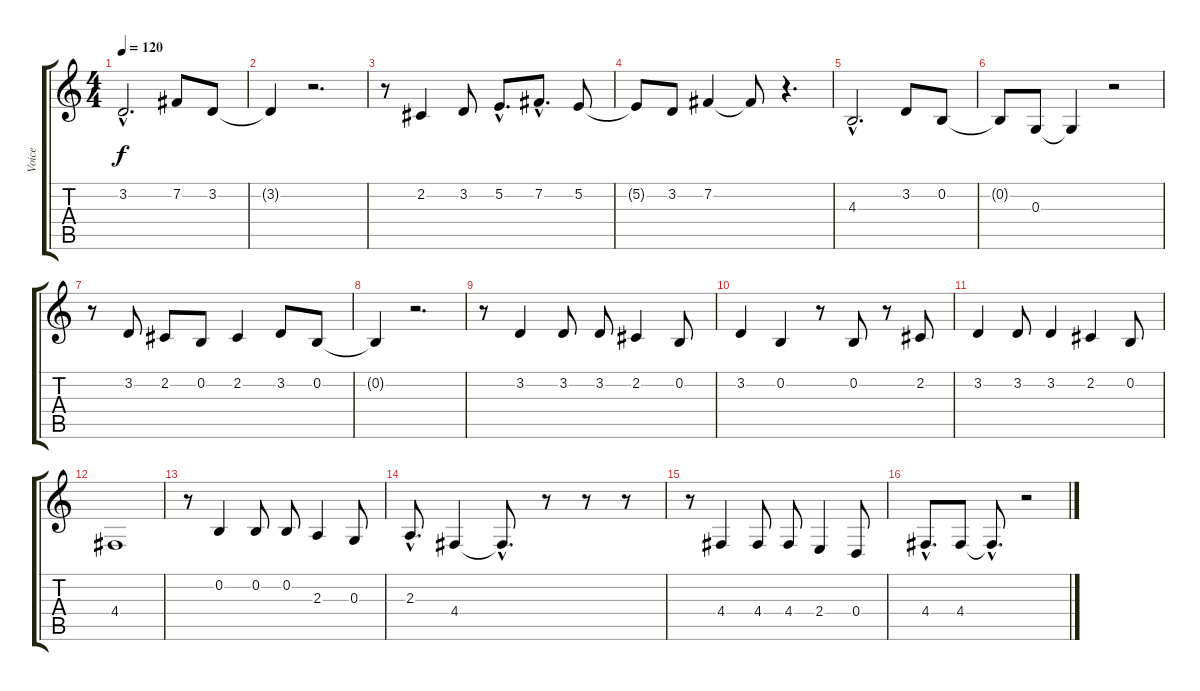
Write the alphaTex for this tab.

\track ("Voice" "Voice") {instrument pad7halo}
\staff {score tabs}
\tuning (E4 B3 G3 D3 A2 E2) {hide}
\ts (4 4)
\tempo 120
\clef g2
\ks c
3.2{hac}.2{d dy f} 7.2.8 3.2.8 |
3.2{t}.4 r.2{d} |
r.8 2.2.4 3.2.8 5.2{hac}.8{d} 7.2{hac}.8{d} 5.2.8 |
5.2{t}.8 3.2.8 7.2.4 7.2{t}.8 r.4{d} |
4.3{hac}.2{d} 3.2.8 0.2.8 |
0.2{t}.8 0.3.8 0.3{t}.4 r.2 |
r.8 3.2.8 2.2.8 0.2.8 2.2.4 3.2.8 0.2.8 |
0.2{t}.4 r.2{d} |
r.8 3.2.4 3.2.8 3.2.8 2.2.4 0.2.8 |
3.2.4 0.2.4 r.8 0.2.8 r.8 2.2.8 |
3.2.4 3.2.8 3.2.4 2.2.4 0.2.8 |
4.4.1 |
r.8 0.2.4 0.2.8 0.2.8 2.3.4 0.3.8 |
2.3{hac}.8{d} 4.4.4 4.4{hac t}.8{d} r.8 r.8 r.8 |
r.8 4.4.4 4.4.8 4.4.8 2.4.4 0.4.8 |
4.4{hac}.8{d} 4.4.8 4.4{hac t}.8{d} r.2
